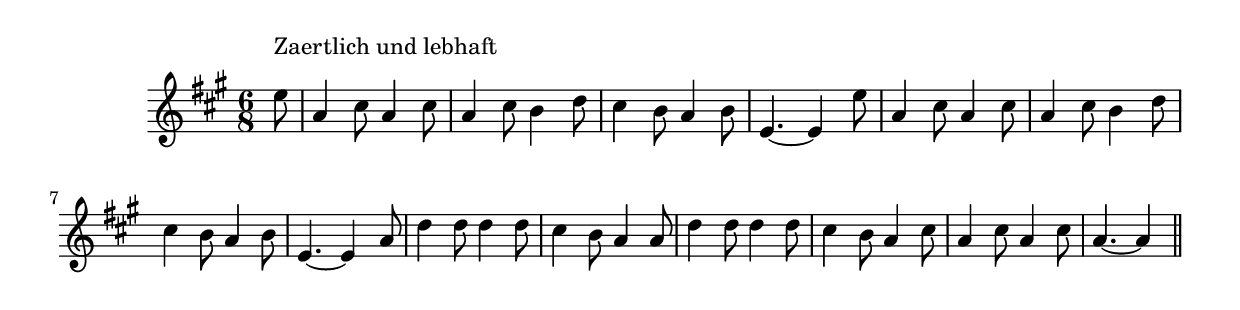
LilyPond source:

\version "2.19.49"
%{\header {
  title = "Sagt Mir, O Schönste Schäf'rin Mein"
  composer = "anonymous"
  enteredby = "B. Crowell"
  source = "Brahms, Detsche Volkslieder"
}%}
\score{{\key a \major
\time 6/8
%{\tempo 8=140
%}\relative c'' {
  \partial 8
  e8^\markup{\column { "Zaertlich und lebhaft" " " }} |
  a,4 cis8 a4 cis8 | a4 cis8 b4 d8 | cis4 b8 a4 b8 | e,4.~e4 e'8 |
  a,4 cis8 a4 cis8 | a4 cis8 b4 d8 | cis4 b8 a4 b8 | e,4.~e4 a8 |
  d4 d8 d4 d8 | cis4 b8 a4 a8 | d4 d8 d4 d8 | cis4 b8 a4 cis8 | a4 cis8 a4 cis8 | a4.~a4
  \bar "||"
}

}}
